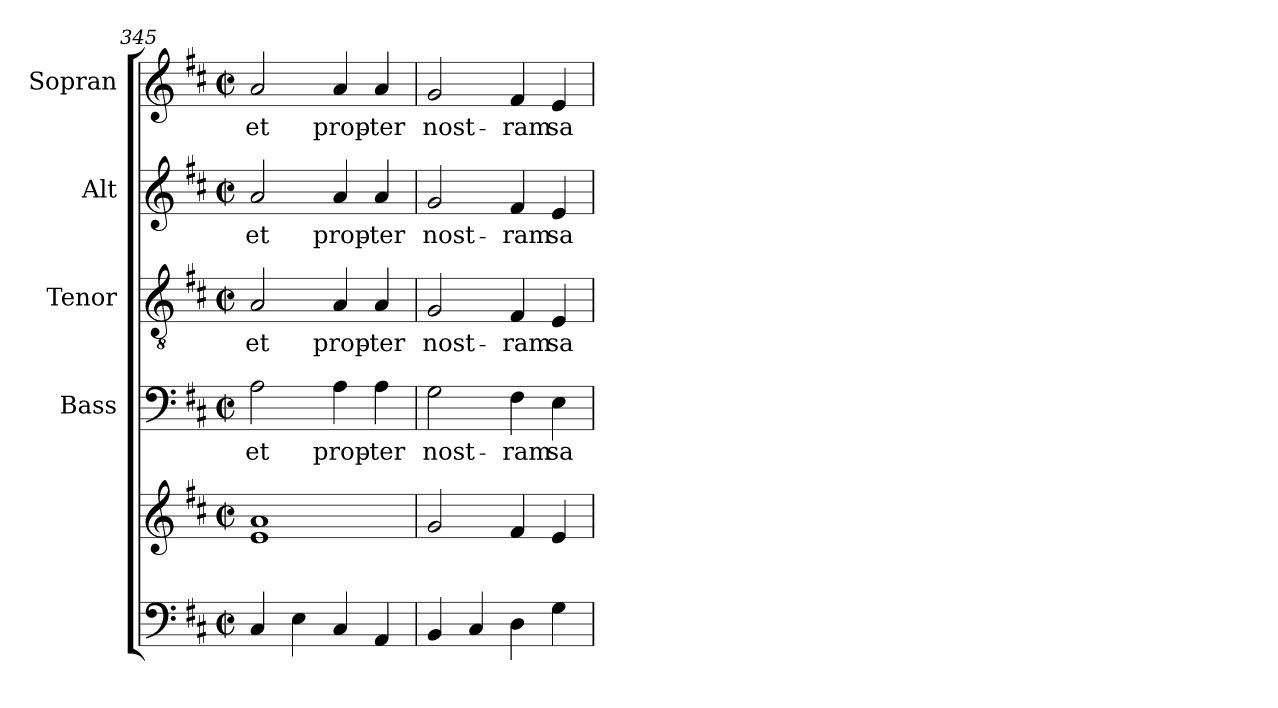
**kern	**kern	**kern	**text	**kern	**text	**kern	**text	**kern	**text
*part5	*part5	*part4	*part4	*part3	*part3	*part2	*part2	*part1	*part1
*staff6	*staff5	*staff4	*staff4	*staff3	*staff3	*staff2	*staff2	*staff1	*staff1
*	*	*I"Bass	*	*I"Tenor	*	*I"Alt	*	*I"Sopran	*
*	*	*I'B.	*	*I'T.	*	*I'A.	*	*I'S.	*
*clefF4	*clefG2	*clefF4	*	*clefGv2	*	*clefG2	*	*clefG2	*
*k[f#c#]	*k[f#c#]	*k[f#c#]	*	*k[f#c#]	*	*k[f#c#]	*	*k[f#c#]	*
*D:	*D:	*D:	*	*D:	*	*D:	*	*D:	*
*M2/2	*M2/2	*M2/2	*	*M2/2	*	*M2/2	*	*M2/2	*
*met(c|)	*met(c|)	*met(c|)	*	*met(c|)	*	*met(c|)	*	*met(c|)	*
=345	=345	=345	=345	=345	=345	=345	=345	=345	=345
!	!	!	!LO:LY:b	!	!LO:LY:b	!	!LO:LY:b	!	!LO:LY:b
4C#/	1e 1a	2A\	et	2A/	et	2a/	et	2a/	et
4E\	.	.	.	.	.	.	.	.	.
!	!	!	!LO:LY:b	!	!LO:LY:b	!	!LO:LY:b	!	!LO:LY:b
4C#/	.	4A\	prop-	4A/	prop-	4a/	prop-	4a/	prop-
!	!	!	!LO:LY:b	!	!LO:LY:b	!	!LO:LY:b	!	!LO:LY:b
4AA/	.	4A\	-ter	4A/	-ter	4a/	-ter	4a/	-ter
=346	=346	=346	=346	=346	=346	=346	=346	=346	=346
!	!	!	!LO:LY:b	!	!LO:LY:b	!	!LO:LY:b	!	!LO:LY:b
4BB/	2g/	2G\	nost-	2G/	nost-	2g/	nost-	2g/	nost-
4C#/	.	.	.	.	.	.	.	.	.
!	!	!	!LO:LY:b	!	!LO:LY:b	!	!LO:LY:b	!	!LO:LY:b
4D\	4f#/	4F#\	-ram	4F#/	-ram	4f#/	-ram	4f#/	-ram
!	!	!	!LO:LY:b	!	!LO:LY:b	!	!LO:LY:b	!	!LO:LY:b
4G\	4e/	4E\	sa-	4E/	sa-	4e/	sa-	4e/	sa-
=	=	=	=	=	=	=	=	=	=
*-	*-	*-	*-	*-	*-	*-	*-	*-	*-
